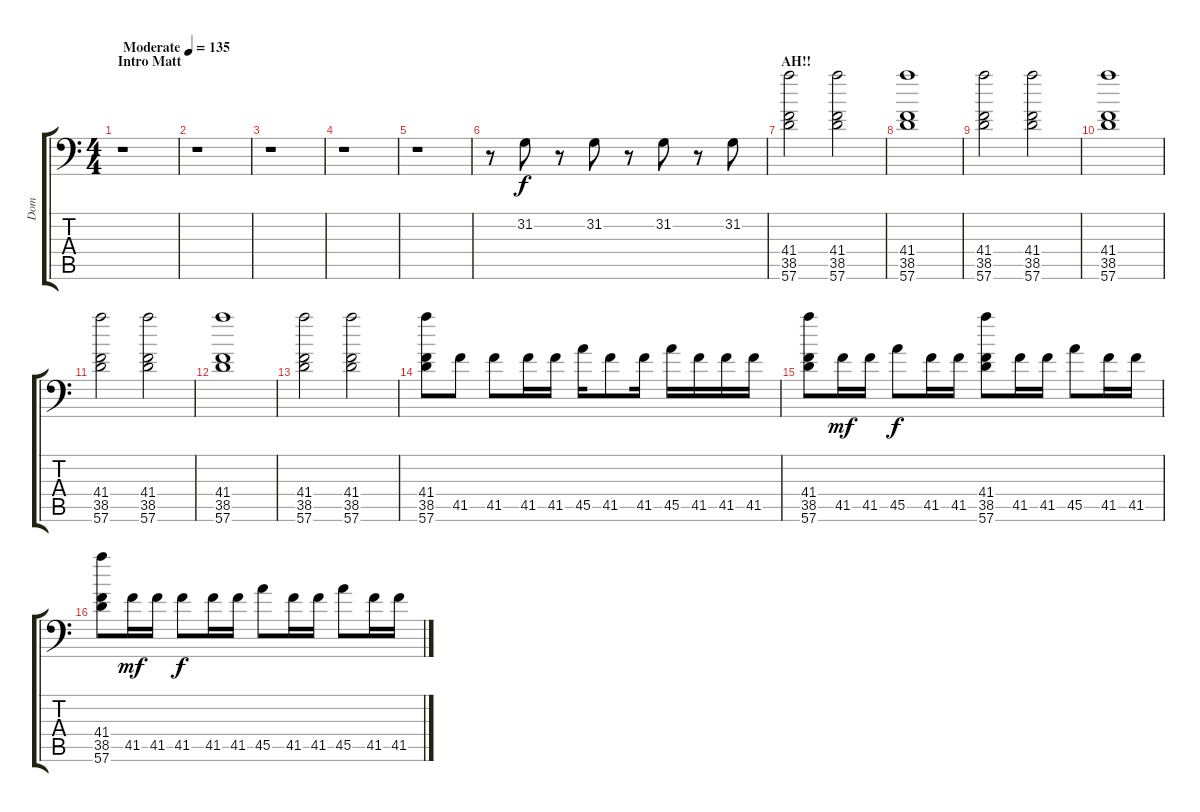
\track ("Dom" "Dom") {instrument acousticgrandpiano}
\staff {score tabs}
\tuning (C-1 C-1 C-1 C-1 C-1 C-1) {hide}
\ts (4 4)
\section ("" "Intro Matt")
\tempo (135 "Moderate")
\clef f4
\ks c
r.1{dy f instrument acousticgrandpiano} |
r.1 |
r.1 |
r.1 |
r.1 |
r.8 31.2.8 r.8 31.2.8 r.8 31.2.8 r.8 31.2.8 |
\section ("" "AH!!")
(41.4 38.5 57.6).2 (41.4 38.5 57.6).2 |
\section ("" "")
(41.4 38.5 57.6).1 |
\section ("" "")
(41.4 38.5 57.6).2 (41.4 38.5 57.6).2 |
(41.4 38.5 57.6).1 |
(41.4 38.5 57.6).2 (41.4 38.5 57.6).2 |
(41.4 38.5 57.6).1 |
(41.4 38.5 57.6).2 (41.4 38.5 57.6).2 |
(41.4 38.5 57.6).8 41.5.8 41.5.8 41.5.16 41.5.16 45.5.16 41.5.8 41.5.16 45.5.16 41.5.16 41.5.16 41.5.16 |
\section ("" "")
(41.4 38.5 57.6).8 41.5.16{dy mf} 41.5.16 45.5.8{dy f} 41.5.16 41.5.16 (41.4 38.5 57.6).8 41.5.16 41.5.16 45.5.8 41.5.16 41.5.16 |
(41.4 38.5 57.6).8 41.5.16{dy mf} 41.5.16 41.5.8{dy f} 41.5.16 41.5.16 45.5.8 41.5.16 41.5.16 45.5.8 41.5.16 41.5.16
